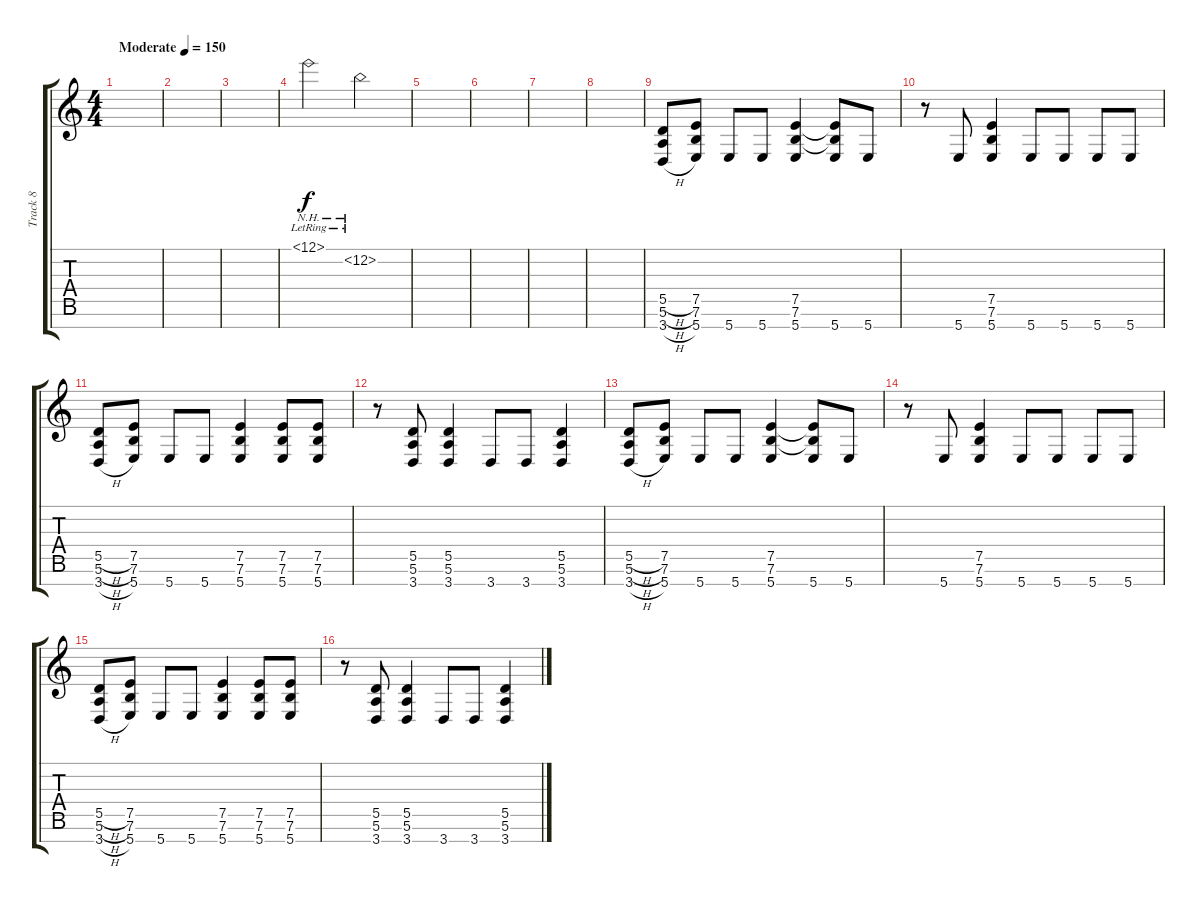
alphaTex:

\track ("Track 8" "Track 8") {instrument distortionguitar}
\staff {score tabs}
\tuning (E4 B3 G3 D3 A2 E2 B1) {hide}
\ts (4 4)
\tempo (150 "Moderate")
\clef g2
\ks c
|
|
|
12.1{nh lr}.2 12.2{nh lr}.2 |
|
|
|
|
(5.5{h} 5.6{h} 3.7{h}).8 (7.5 7.6 5.7).8 5.7.8 5.7.8 (7.5 7.6 5.7).4 (7.5{t} 7.6{t} 5.7).8 5.7.8 |
r.8 5.7.8 (7.5 7.6 5.7).4 5.7.8 5.7.8 5.7.8 5.7.8 |
(5.5{h} 5.6{h} 3.7{h}).8 (7.5 7.6 5.7).8 5.7.8 5.7.8 (7.5 7.6 5.7).4 (7.5 7.6 5.7).8 (7.5 7.6 5.7).8 |
r.8 (5.5 5.6 3.7).8 (5.5 5.6 3.7).4 3.7.8 3.7.8 (5.5 5.6 3.7).4 |
(5.5{h} 5.6{h} 3.7{h}).8 (7.5 7.6 5.7).8 5.7.8 5.7.8 (7.5 7.6 5.7).4 (7.5{t} 7.6{t} 5.7).8 5.7.8 |
r.8 5.7.8 (7.5 7.6 5.7).4 5.7.8 5.7.8 5.7.8 5.7.8 |
(5.5{h} 5.6{h} 3.7{h}).8 (7.5 7.6 5.7).8 5.7.8 5.7.8 (7.5 7.6 5.7).4 (7.5 7.6 5.7).8 (7.5 7.6 5.7).8 |
r.8 (5.5 5.6 3.7).8 (5.5 5.6 3.7).4 3.7.8 3.7.8 (5.5 5.6 3.7).4
